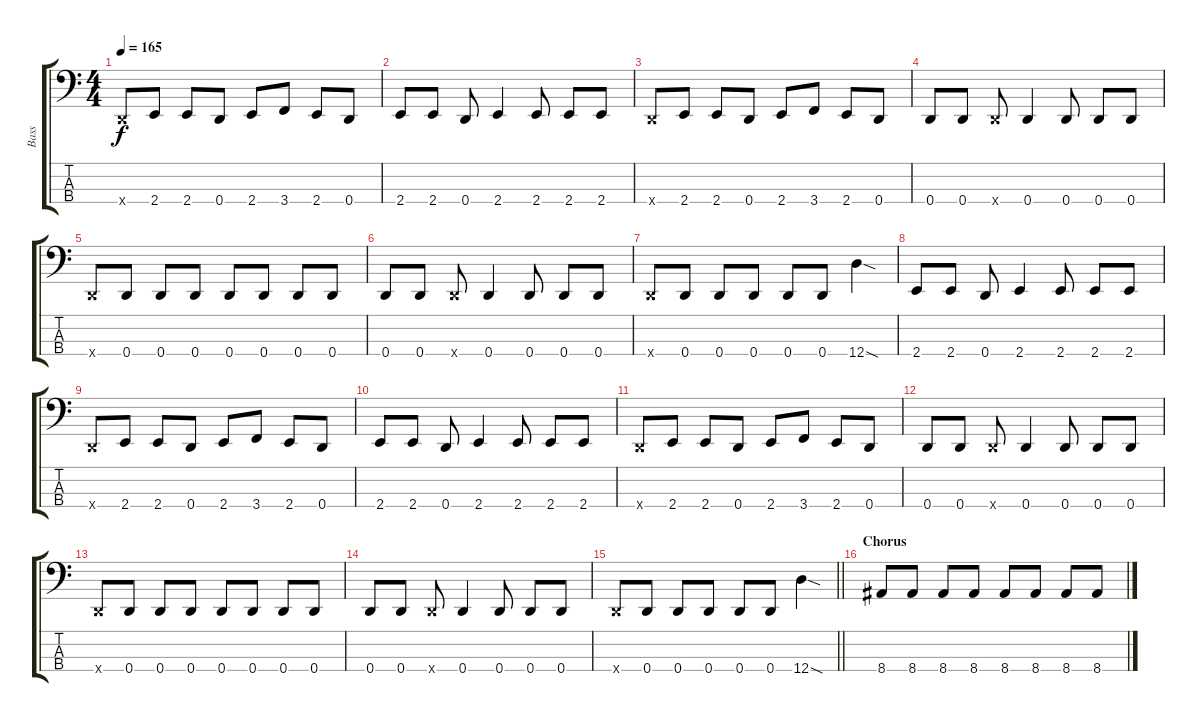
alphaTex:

\track ("Bass" "Bass") {instrument electricbassfinger}
\staff {score tabs}
\tuning (G2 D2 A1 D1) {hide}
\ts (4 4)
\tempo 165
\clef f4
\ks c
0.4{x}.8{dy f} 2.4.8 2.4.8 0.4.8 2.4.8 3.4.8 2.4.8 0.4.8 |
2.4.8 2.4.8 0.4.8 2.4.4 2.4.8 2.4.8 2.4.8 |
0.4{x}.8 2.4.8 2.4.8 0.4.8 2.4.8 3.4.8 2.4.8 0.4.8 |
0.4.8 0.4.8 0.4{x}.8 0.4.4 0.4.8 0.4.8 0.4.8 |
0.4{x}.8 0.4.8 0.4.8 0.4.8 0.4.8 0.4.8 0.4.8 0.4.8 |
0.4.8 0.4.8 0.4{x}.8 0.4.4 0.4.8 0.4.8 0.4.8 |
0.4{x}.8 0.4.8 0.4.8 0.4.8 0.4.8 0.4.8 12.4{sod}.4 |
2.4.8 2.4.8 0.4.8 2.4.4 2.4.8 2.4.8 2.4.8 |
0.4{x}.8 2.4.8 2.4.8 0.4.8 2.4.8 3.4.8 2.4.8 0.4.8 |
2.4.8 2.4.8 0.4.8 2.4.4 2.4.8 2.4.8 2.4.8 |
0.4{x}.8 2.4.8 2.4.8 0.4.8 2.4.8 3.4.8 2.4.8 0.4.8 |
0.4.8 0.4.8 0.4{x}.8 0.4.4 0.4.8 0.4.8 0.4.8 |
0.4{x}.8 0.4.8 0.4.8 0.4.8 0.4.8 0.4.8 0.4.8 0.4.8 |
0.4.8 0.4.8 0.4{x}.8 0.4.4 0.4.8 0.4.8 0.4.8 |
\barLineRight lightlight
0.4{x}.8 0.4.8 0.4.8 0.4.8 0.4.8 0.4.8 12.4{sod}.4 |
\section ("" "Chorus")
8.4.8 8.4.8 8.4.8 8.4.8 8.4.8 8.4.8 8.4.8 8.4.8
